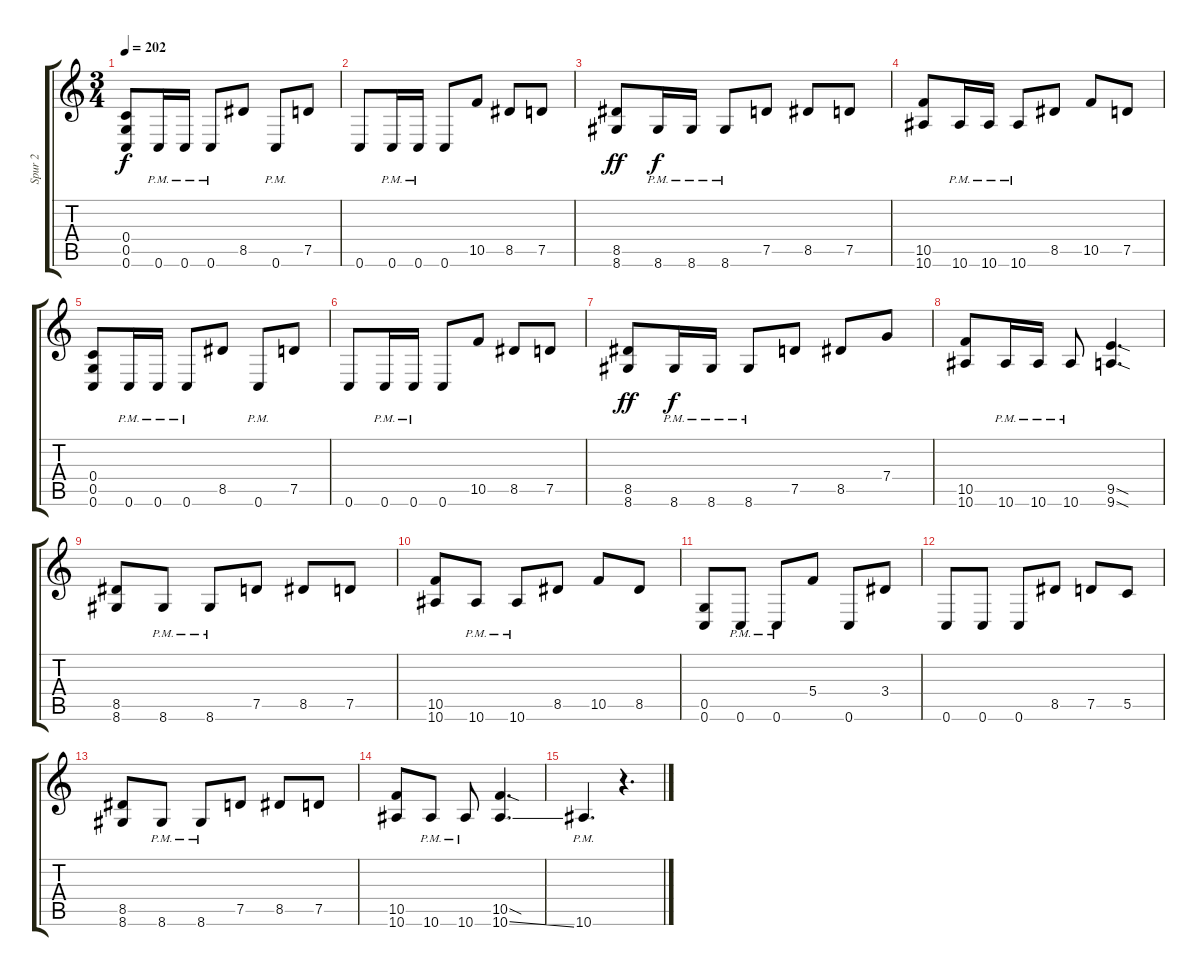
\track ("Spur 2" "Spur 2") {instrument distortionguitar}
\staff {score tabs}
\tuning (D4 A3 F3 C3 G2 C2) {hide}
\ts (3 4)
\tempo 202
\clef g2
\ks c
(0.4 0.5 0.6).8{dy f} 0.6{pm}.16 0.6{pm}.16 0.6{pm}.8 8.5.8 0.6{pm}.8 7.5.8 |
0.6.8 0.6{pm}.16 0.6{pm}.16 0.6.8 10.5.8 8.5.8 7.5.8 |
(8.5 8.6).8{dy ff} 8.6{pm}.16{dy f} 8.6{pm}.16 8.6{pm}.8 7.5.8 8.5.8 7.5.8 |
(10.5 10.6).8 10.6{pm}.16 10.6{pm}.16 10.6{pm}.8 8.5.8 10.5.8 7.5.8 |
(0.4 0.5 0.6).8 0.6{pm}.16 0.6{pm}.16 0.6{pm}.8 8.5.8 0.6{pm}.8 7.5.8 |
0.6.8 0.6{pm}.16 0.6{pm}.16 0.6.8 10.5.8 8.5.8 7.5.8 |
(8.5 8.6).8{dy ff} 8.6{pm}.16{dy f} 8.6{pm}.16 8.6{pm}.8 7.5.8 8.5.8 7.4.8 |
(10.5 10.6).8 10.6{pm}.16 10.6{pm}.16 10.6{pm}.8 (9.5{sod} 9.6{sod}).4{d} |
(8.5 8.6).8 8.6{pm}.8 8.6{pm}.8 7.5.8 8.5.8 7.5.8 |
(10.5 10.6).8 10.6{pm}.8 10.6{pm}.8 8.5.8 10.5.8 8.5.8 |
(0.5 0.6).8 0.6{pm}.8 0.6{pm}.8 5.4.8 0.6.8 3.4.8 |
0.6.8 0.6.8 0.6.8 8.5.8 7.5.8 5.5.8 |
(8.5 8.6).8 8.6{pm}.8 8.6{pm}.8 7.5.8 8.5.8 7.5.8 |
(10.5 10.6).8 10.6{pm}.8 10.6{pm}.8 (10.5{sod} 10.6{ss}).4{d} |
10.6{pm}.4{d} r.4{d}
